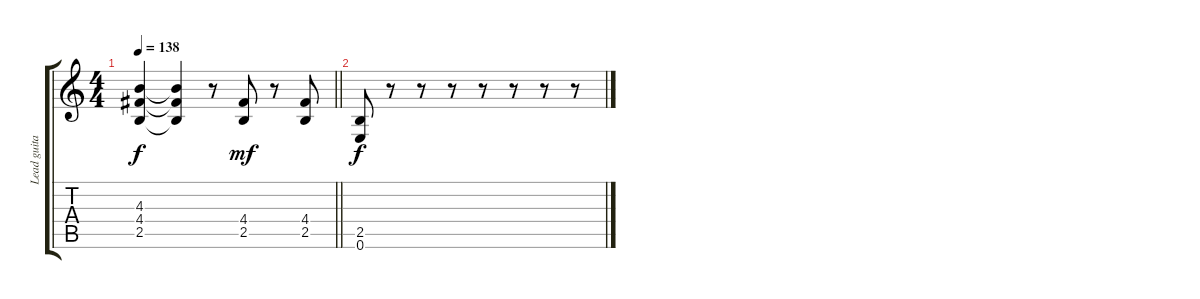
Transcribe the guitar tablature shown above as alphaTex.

\track ("Lead guitar" "Lead guita") {instrument distortionguitar}
\staff {score tabs}
\tuning (E4 B3 G3 D3 A2 E2) {hide}
\ts (4 4)
\tempo 138
\clef g2
\barLineRight lightlight
\ks c
(4.3{t} 4.4{t} 2.5{t}).4{dy f} (4.3{t} 4.4{t} 2.5{t}).4 r.8 (4.4 2.5).8{dy mf} r.8 (4.4 2.5).8 |
(2.5 0.6).8{dy f} r.8 r.8 r.8 r.8 r.8 r.8 r.8
